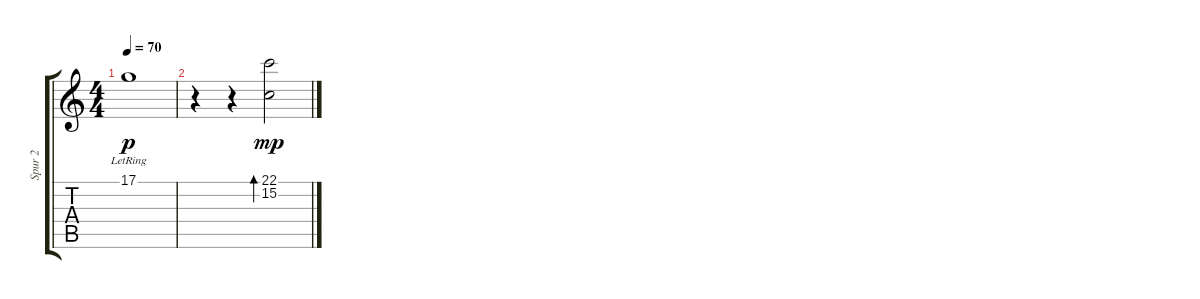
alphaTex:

\track ("Spur 2" "Spur 2") {instrument acousticgrandpiano}
\staff {score tabs}
\tuning (D4 A3 F3 C3 G2 D2) {hide}
\ts (4 4)
\tempo 70
\clef g2
\ks c
17.1{lr}.1{dy p} |
r.4 r.4 (22.1 15.2).2{bd 60 dy mp}
